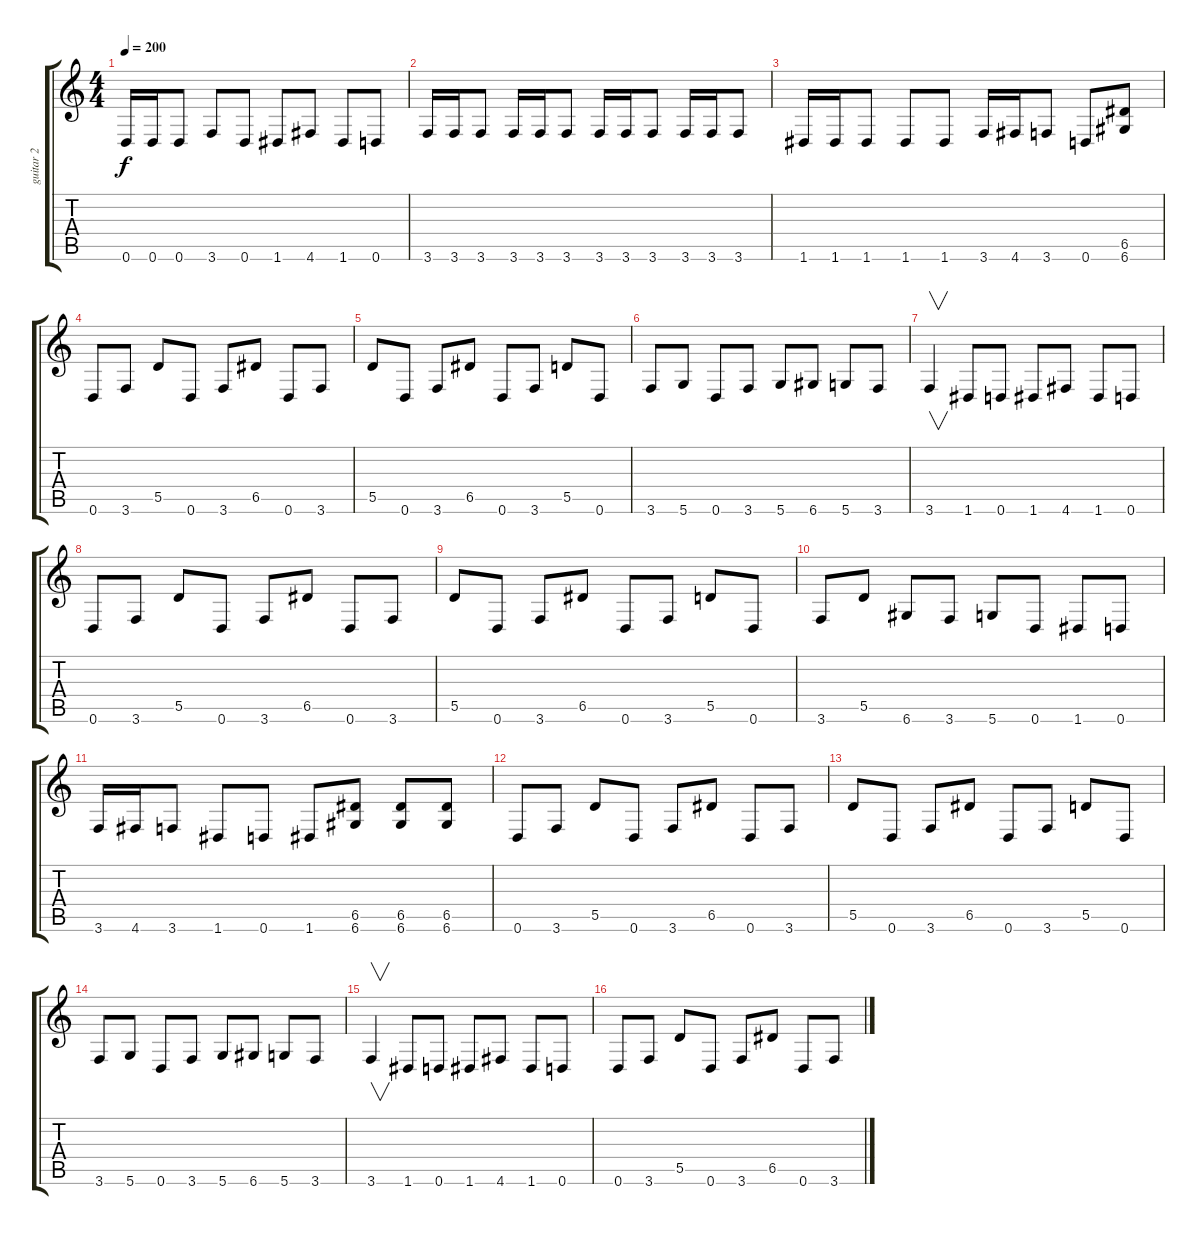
\track ("guitar 2" "guitar 2") {instrument distortionguitar}
\staff {score tabs}
\tuning (E4 B3 G3 D3 A2 D2) {hide}
\ts (4 4)
\tempo 200
\clef g2
\ks c
0.6.16{dy f} 0.6.16 0.6.8 3.6.8 0.6.8 1.6.8 4.6.8 1.6.8 0.6.8 |
3.6.16 3.6.16 3.6.8 3.6.16 3.6.16 3.6.8 3.6.16 3.6.16 3.6.8 3.6.16 3.6.16 3.6.8 |
1.6.16 1.6.16 1.6.8 1.6.8 1.6.8 3.6.16 4.6.16 3.6.8 0.6.8 (6.5 6.6).8 |
\section ("" "")
0.6.8 3.6.8 5.5.8 0.6.8 3.6.8 6.5.8 0.6.8 3.6.8 |
5.5.8 0.6.8 3.6.8 6.5.8 0.6.8 3.6.8 5.5.8 0.6.8 |
3.6.8 5.6.8 0.6.8 3.6.8 5.6.8 6.6.8 5.6.8 3.6.8 |
3.6.4{v} 1.6.8 0.6.8 1.6.8 4.6.8 1.6.8 0.6.8 |
0.6.8 3.6.8 5.5.8 0.6.8 3.6.8 6.5.8 0.6.8 3.6.8 |
5.5.8 0.6.8 3.6.8 6.5.8 0.6.8 3.6.8 5.5.8 0.6.8 |
3.6.8 5.5.8 6.6.8 3.6.8 5.6.8 0.6.8 1.6.8 0.6.8 |
3.6.16 4.6.16 3.6.8 1.6.8 0.6.8 1.6.8 (6.5 6.6).8 (6.5 6.6).8 (6.5 6.6).8 |
0.6.8 3.6.8 5.5.8 0.6.8 3.6.8 6.5.8 0.6.8 3.6.8 |
5.5.8 0.6.8 3.6.8 6.5.8 0.6.8 3.6.8 5.5.8 0.6.8 |
3.6.8 5.6.8 0.6.8 3.6.8 5.6.8 6.6.8 5.6.8 3.6.8 |
3.6.4{v} 1.6.8 0.6.8 1.6.8 4.6.8 1.6.8 0.6.8 |
0.6.8 3.6.8 5.5.8 0.6.8 3.6.8 6.5.8 0.6.8 3.6.8
